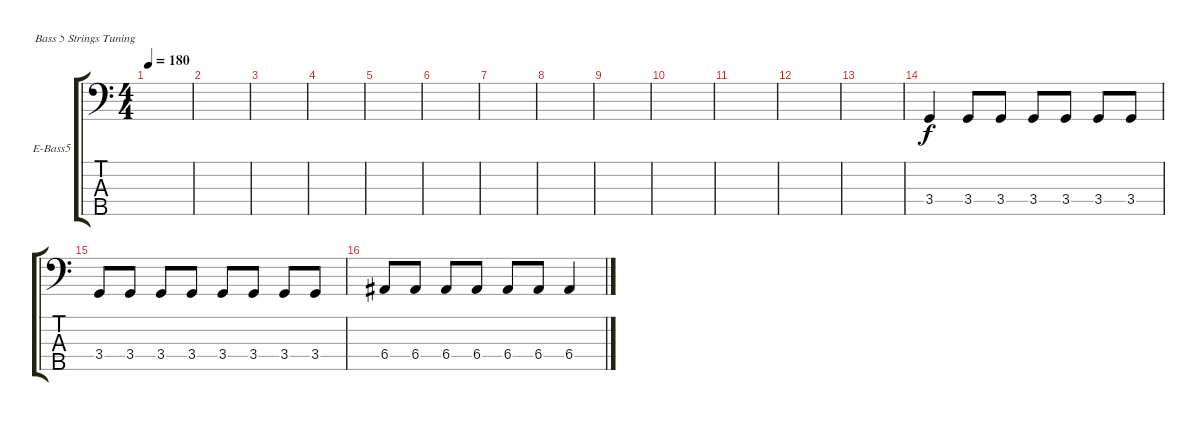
\bracketExtendMode groupsimilarinstruments
\firstSystemTrackNameOrientation horizontal
\otherSystemsTrackNameOrientation horizontal
\track ("Electric Bass" "E-Bass5") {instrument electricbassfinger}
\staff {score tabs}
\tuning (G2 D2 A1 E1 B0)
\ts (4 4)
\tempo 180
\clef f4
\scale
0.333333
\ks c
|
\scale
0.333333 |
\scale
0.333333 |
\scale
0.333333 |
\scale
0.333333 |
\scale
0.333333 |
\scale
0.333333 |
\scale
0.333333 |
\scale
0.333333 |
\scale
0.333333 |
\scale
0.333333 |
\scale
0.333333 |
\scale
0.333333 |
\scale
0.333333 3.4.4 3.4.8 3.4.8 3.4.8 3.4.8 3.4.8 3.4.8 |
\scale
0.333333 3.4.8 3.4.8 3.4.8 3.4.8 3.4.8 3.4.8 3.4.8 3.4.8 |
\scale
0.333333 6.4.8 6.4.8 6.4.8 6.4.8 6.4.8 6.4.8 6.4.4
